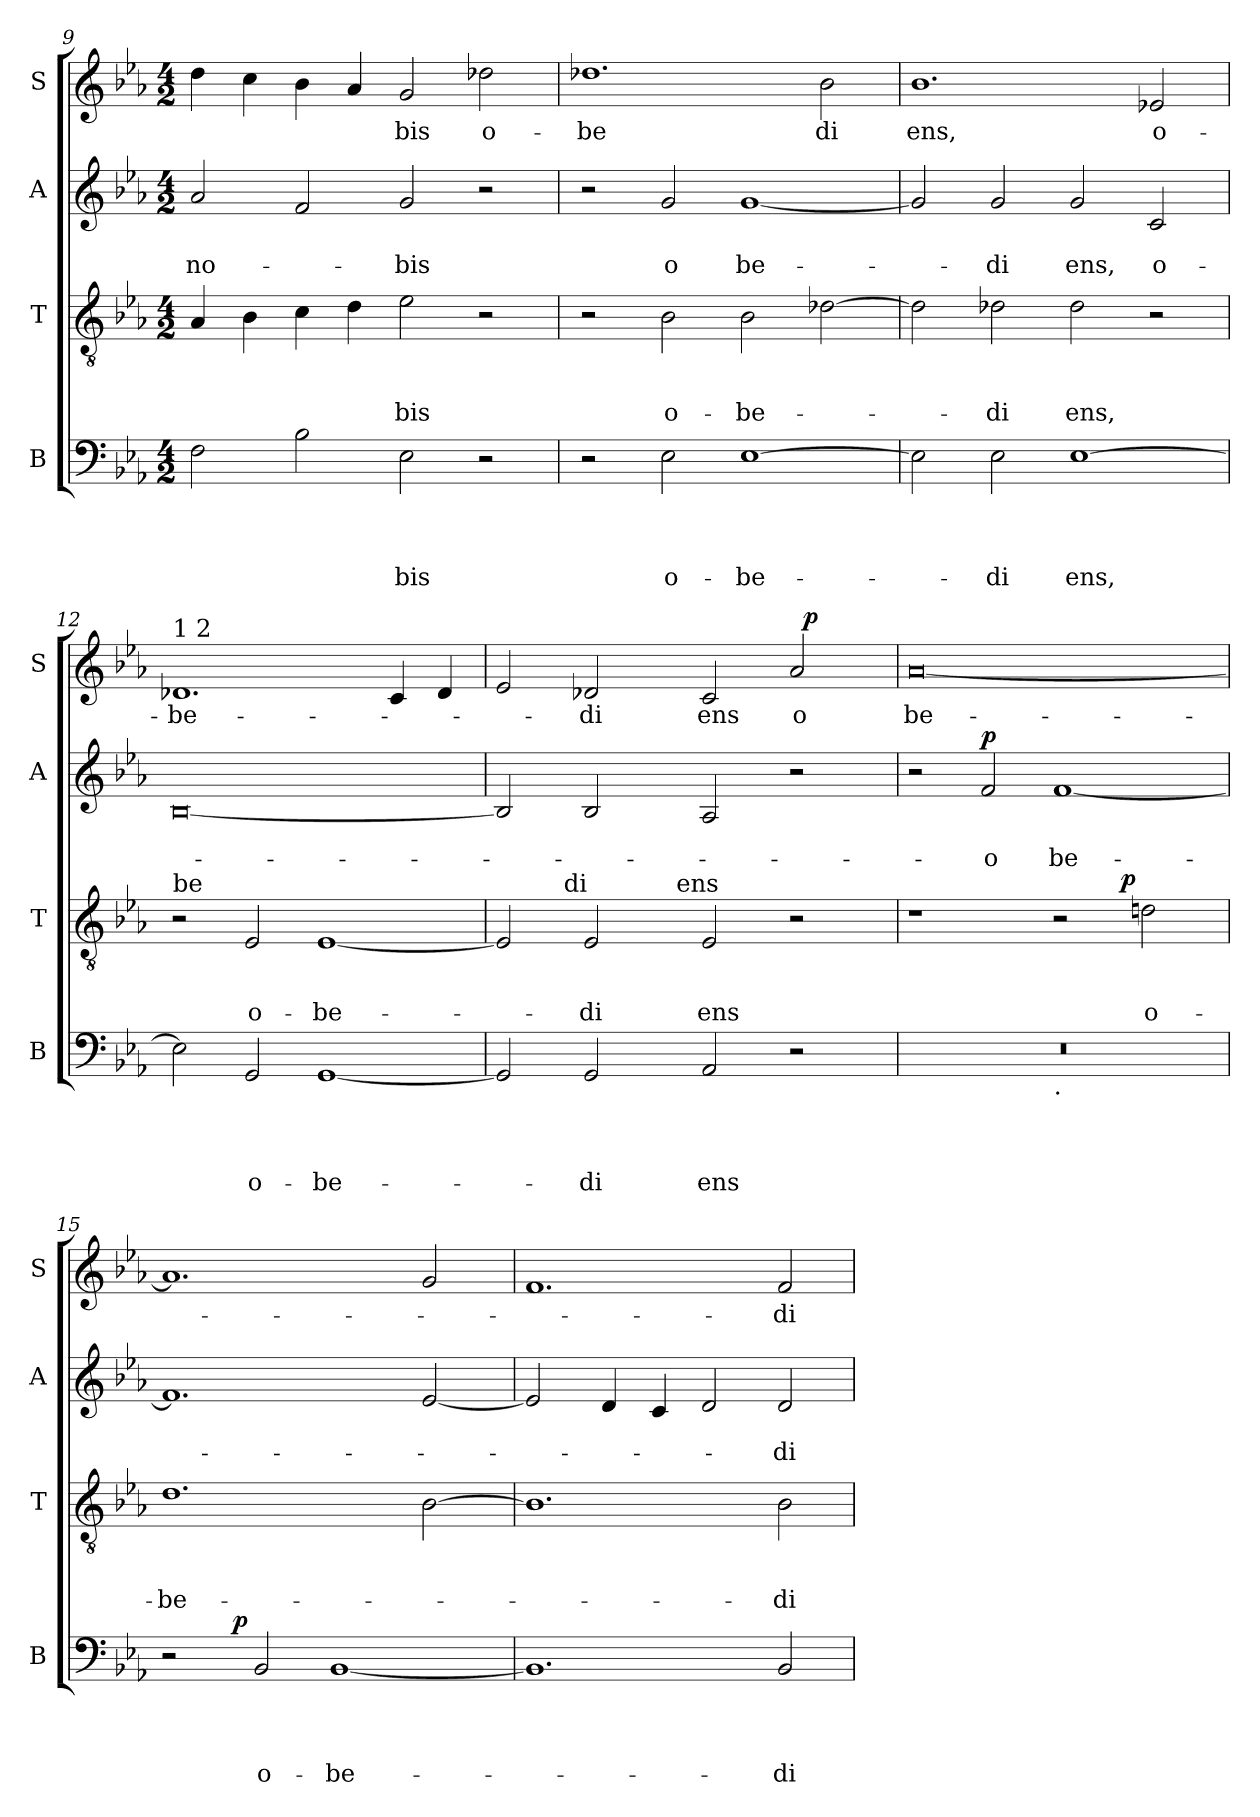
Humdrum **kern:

**kern	**text	**text	**text	**text	**dynam	**kern	**text	**text	**text	**dynam	**kern	**text	**text	**dynam	**kern	**text	**dynam
*part4	*part4	*part4	*part4	*part4	*part4	*part3	*part3	*part3	*part3	*part3	*part2	*part2	*part2	*part2	*part1	*part1	*part1
*staff4	*staff4	*staff4	*staff4	*staff4	*staff4	*staff3	*staff3	*staff3	*staff3	*staff3	*staff2	*staff2	*staff2	*staff2	*staff1	*staff1	*staff1
*I"B	*	*	*	*	*	*I"T	*	*	*	*	*I"A	*	*	*	*I"S	*	*
*I'B	*	*	*	*	*	*I'T	*	*	*	*	*I'A	*	*	*	*I'S	*	*
*clefF4	*	*	*	*	*	*clefGv2	*	*	*	*	*clefG2	*	*	*	*clefG2	*	*
*k[b-e-a-]	*	*	*	*	*	*k[b-e-a-]	*	*	*	*	*k[b-e-a-]	*	*	*	*k[b-e-a-]	*	*
*E-:	*	*	*	*	*	*E-:	*	*	*	*	*E-:	*	*	*	*E-:	*	*
*M4/2	*	*	*	*	*	*M4/2	*	*	*	*	*M4/2	*	*	*	*M4/2	*	*
=9	=9	=9	=9	=9	=9	=9	=9	=9	=9	=9	=9	=9	=9	=9	=9	=9	=9
!	!	!	!	!	!	!	!	!	!	!	!	!	!LO:LY:b	!	!	!	!
2F\	.	.	.	.	.	4A-/	.	.	.	.	2a-/	.	no-	.	4dd\	.	.
.	.	.	.	.	.	4B-\	.	.	.	.	.	.	.	.	4cc\	.	.
2B-\	.	.	.	.	.	4c\	.	.	.	.	2f/	.	.	.	4b-\	.	.
.	.	.	.	.	.	4d\	.	.	.	.	.	.	.	.	4a-/	.	.
!	!	!	!	!LO:LY:b	!	!	!	!	!LO:LY:b	!	!	!	!LO:LY:b	!	!	!LO:LY:b	!
2E-\	.	.	.	-bis	.	2e-\	.	.	-bis	.	2g/	.	-bis	.	2g/	-bis	.
!	!	!	!	!	!	!	!	!	!	!	!	!	!	!	!	!LO:LY:b	!
2r	.	.	.	.	.	2r	.	.	.	.	2r	.	.	.	2dd-X\	o-	.
=10	=10	=10	=10	=10	=10	=10	=10	=10	=10	=10	=10	=10	=10	=10	=10	=10	=10
!	!	!	!	!	!	!	!	!	!	!	!	!	!	!	!	!LO:LY:b	!
2r	.	.	.	.	.	2r	.	.	.	.	2r	.	.	.	1.dd-X	-be	.
!	!	!	!	!LO:LY:b	!	!	!	!	!LO:LY:b	!	!	!	!LO:LY:b	!	!	!	!
2E-\	.	.	.	o-	.	2B-\	.	.	o-	.	2g/	.	o	.	.	.	.
!	!	!	!	!LO:LY:b	!	!	!	!	!LO:LY:b	!	!	!	!LO:LY:b	!	!	!	!
[>1E-	.	.	.	-be-	.	2B-\	.	.	-be-	.	[<1g	.	be-	.	.	.	.
!	!	!	!	!	!	!	!	!	!	!	!	!	!	!	!	!LO:LY:b	!
.	.	.	.	.	.	[>2d-X\	.	.	.	.	.	.	.	.	2b-\	di	.
=11	=11	=11	=11	=11	=11	=11	=11	=11	=11	=11	=11	=11	=11	=11	=11	=11	=11
!	!	!	!	!	!	!	!	!	!	!	!	!	!	!	!	!LO:LY:b	!
2E-\]	.	.	.	.	.	2d-\]	.	.	.	.	2g/]	.	.	.	1.b-	ens,	.
!	!	!	!	!LO:LY:b	!	!	!	!	!LO:LY:b	!	!	!	!LO:LY:b	!	!	!	!
2E-\	.	.	.	-di	.	2d-X\	.	.	-di	.	2g/	.	-di	.	.	.	.
!	!	!	!	!LO:LY:b	!	!	!	!	!LO:LY:b	!	!	!	!LO:LY:b	!	!	!	!
[<1E-	.	.	.	ens,	.	2d-\	.	.	ens,	.	2g/	.	ens,	.	.	.	.
!	!	!	!	!	!	!	!	!	!	!	!	!	!LO:LY:b	!	!	!LO:LY:b	!
.	.	.	.	.	.	2r	.	.	.	.	2c/	.	o-	.	2e-X/	o-	.
!!LO:LB:g=z
=12	=12	=12	=12	=12	=12	=12	=12	=12	=12	=12	=12	=12	=12	=12	=12	=12	=12
!	!	!	!	!	!	!	!	!	!	!	!	!	!	!	!LO:TX:a:t=1 2	!	!
!	!	!	!	!	!	!LO:TX:a:t=be	!	!	!	!	!	!	!	!	!	!	!
!	!	!	!	!	!	!	!	!	!	!	!	!	!	!	!	!LO:LY:b	!
2E-\]	.	.	.	.	.	2r	.	.	.	.	[<0B-	.	.	.	1.d-X	-be-	.
!	!	!	!	!LO:LY:b	!	!	!	!	!LO:LY:b	!	!	!	!	!	!	!	!
2GG/	.	.	.	o-	.	2E-/	.	.	o-	.	.	.	.	.	.	.	.
!	!	!	!	!LO:LY:b	!	!	!	!	!LO:LY:b	!	!	!	!	!	!	!	!
[<1GG	.	.	.	-be-	.	[<1E-	.	.	-be-	.	.	.	.	.	.	.	.
.	.	.	.	.	.	.	.	.	.	.	.	.	.	.	4c/	.	.
.	.	.	.	.	.	.	.	.	.	.	.	.	.	.	4d-/	.	.
=13	=13	=13	=13	=13	=13	=13	=13	=13	=13	=13	=13	=13	=13	=13	=13	=13	=13
*	*	*	*	*	*	*	*	*	*	*	*	*	*	*	*^	*	*
!	!	!	!	!	!	!LO:TX:a:t=-	!	!	!	!	!	!	!	!	!	!	!	!
*	*	*	*	*	*	*^	*	*	*	*	*	*	*	*	*	*	*	*
*	*	*	*	*	*	*	*^	*	*	*	*	*	*	*	*	*	*	*	*
2GG/]	.	.	.	.	.	2E-/]	4..ryy	2ryy	.	.	.	.	2B-/]	.	.	.	2e-/	1ryy	.	.
!	!	!	!	!	!	!	!LO:TX:a:t=di	!	!	!	!	!	!	!	!	!	!	!	!	!
.	.	.	.	.	.	.	1ryy	.	.	.	.	.	.	.	.	.	.	.	.	.
!	!	!	!	!LO:LY:b	!	!	!	!	!	!	!LO:LY:b	!	!	!	!	!	!	!	!LO:LY:b	!
2GG/	.	.	.	-di	.	2E-/	.	4ryy	.	.	-di	.	2B-/	.	.	.	2d-X/	.	-di	.
.	.	.	.	.	.	.	.	8ryy	.	.	.	.	.	.	.	.	.	.	.	.
.	.	.	.	.	.	.	.	32ryy	.	.	.	.	.	.	.	.	.	.	.	.
!	!	!	!	!	!	!	!	!LO:TX:a:t=ens	!	!	!	!	!	!	!	!	!	!	!	!
.	.	.	.	.	.	.	.	1ryy	.	.	.	.	.	.	.	.	.	.	.	.
!	!	!	!	!LO:LY:b	!	!	!	!	!	!	!LO:LY:b	!	!	!	!	!	!	!	!LO:LY:b	!
2AA-/	.	.	.	ens	.	2E-/	.	.	.	.	ens	.	2A-/	.	.	.	2c/	2ryy	ens	.
.	.	.	.	.	.	.	2ryy	.	.	.	.	.	.	.	.	.	.	.	.	.
!	!	!	!	!	!	!	!	!	!	!	!	!	!	!	!	!	!	!	!LO:LY:b	!
2r	.	.	.	.	.	2r	.	.	.	.	.	.	2r	.	.	.	2a-/	32ryy	o	.
!	!	!	!	!	!	!	!	!	!	!	!	!	!	!	!	!	!	!	!	!LO:DY:a
.	.	.	.	.	.	.	.	.	.	.	.	.	.	.	.	.	.	4...ryy	.	p
.	.	.	.	.	.	.	.	16.ryy	.	.	.	.	.	.	.	.	.	.	.	.
.	.	.	.	.	.	.	16ryy	.	.	.	.	.	.	.	.	.	.	.	.	.
=14	=14	=14	=14	=14	=14	=14	=14	=14	=14	=14	=14	=14	=14	=14	=14	=14	=14	=14	=14	=14
!	!	!	!	!	!	!	!	!	!	!	!	!	!	!	!	!	!	!	!LO:LY:b	!
*^	*	*	*	*	*	*	*v	*v	*	*	*	*	*	*	*	*	*v	*v	*	*
0r	1ryy	.	.	.	.	.	1r	1ryy	.	.	.	.	2r	.	.	.	[<0a-	be-	.
!	!	!	!	!	!	!	!	!	!	!	!	!	!	!	!LO:LY:b	!LO:DY:a	!	!	!
.	.	.	.	.	.	.	.	.	.	.	.	.	2f/	.	-o	p	.	.	.
!	!LO:TX:b:t=.	!	!	!	!	!	!	!	!	!	!	!	!	!	!	!	!	!	!
!	!	!	!	!	!	!	!	!	!	!	!	!	!	!	!LO:LY:b	!	!	!	!
.	1ryy	.	.	.	.	.	2r	4..ryy	.	.	.	.	[<1f	.	be-	.	.	.	.
!	!	!	!	!	!	!	!	!	!	!	!	!LO:DY:a	!	!	!	!	!	!	!
.	.	.	.	.	.	.	.	2ryy	.	.	.	p	.	.	.	.	.	.	.
!	!	!	!	!	!	!	!	!	!	!	!LO:LY:b	!	!	!	!	!	!	!	!
.	.	.	.	.	.	.	2dn\	.	.	.	o-	.	.	.	.	.	.	.	.
.	.	.	.	.	.	.	.	16ryy	.	.	.	.	.	.	.	.	.	.	.
=15	=15	=15	=15	=15	=15	=15	=15	=15	=15	=15	=15	=15	=15	=15	=15	=15	=15	=15	=15
!	!	!	!	!	!	!	!	!	!	!	!LO:LY:b	!	!	!	!	!	!	!	!
*	*	*	*	*	*	*	*v	*v	*	*	*	*	*	*	*	*	*	*	*
2r	4..ryy	.	.	.	.	.	1.d	.	.	-be-	.	1.f]	.	.	.	1.a-]	.	.
!	!	!	!	!	!	!LO:DY:a	!	!	!	!	!	!	!	!	!	!	!	!
.	1ryy	.	.	.	.	p	.	.	.	.	.	.	.	.	.	.	.	.
!	!	!	!	!	!LO:LY:b	!	!	!	!	!	!	!	!	!	!	!	!	!
2BB-/	.	.	.	.	o-	.	.	.	.	.	.	.	.	.	.	.	.	.
!	!	!	!	!	!LO:LY:b	!	!	!	!	!	!	!	!	!	!	!	!	!
[<1BB-	.	.	.	.	-be-	.	.	.	.	.	.	.	.	.	.	.	.	.
.	2ryy	.	.	.	.	.	.	.	.	.	.	.	.	.	.	.	.	.
.	.	.	.	.	.	.	[>2B-\	.	.	.	.	[<2e-/	.	.	.	2g/	.	.
.	16ryy	.	.	.	.	.	.	.	.	.	.	.	.	.	.	.	.	.
*v	*v	*	*	*	*	*	*	*	*	*	*	*	*	*	*	*	*	*
=16	=16	=16	=16	=16	=16	=16	=16	=16	=16	=16	=16	=16	=16	=16	=16	=16	=16
1.BB-]	.	.	.	.	.	1.B-]	.	.	.	.	2e-/]	.	.	.	1.f	.	.
.	.	.	.	.	.	.	.	.	.	.	4d/	.	.	.	.	.	.
.	.	.	.	.	.	.	.	.	.	.	4c/	.	.	.	.	.	.
.	.	.	.	.	.	.	.	.	.	.	2d/	.	.	.	.	.	.
!	!	!	!	!LO:LY:b	!	!	!	!	!LO:LY:b	!	!	!	!LO:LY:b	!	!	!LO:LY:b	!
2BB-/	.	.	.	-di	.	2B-\	.	.	-di	.	2d/	.	-di	.	2f/	-di	.
=	=	=	=	=	=	=	=	=	=	=	=	=	=	=	=	=	=
*-	*-	*-	*-	*-	*-	*-	*-	*-	*-	*-	*-	*-	*-	*-	*-	*-	*-
